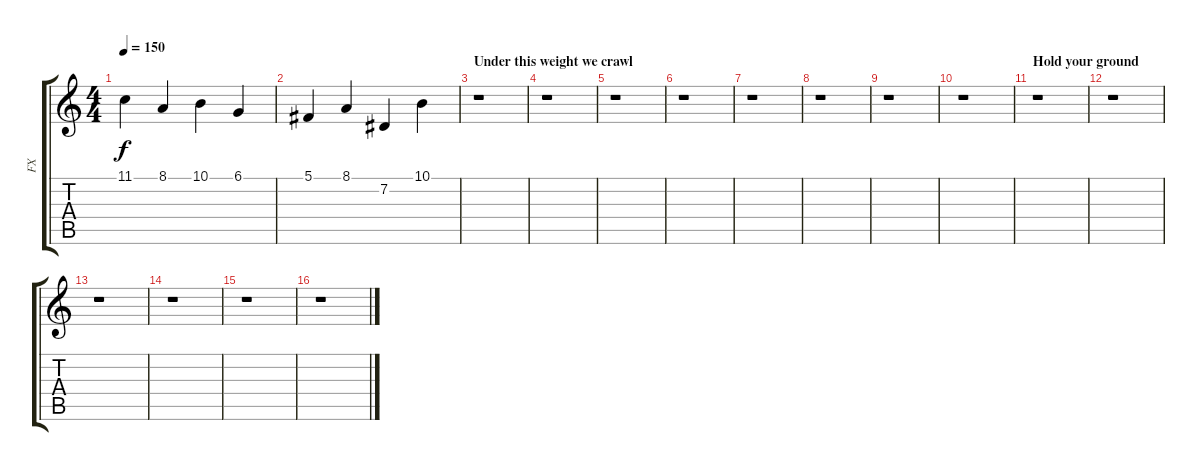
\track ("FX" "FX") {instrument pad1newage}
\staff {score tabs}
\tuning (Db4 Ab3 E3 B2 Gb2 B1) {hide}
\ts (4 4)
\tempo 150
\clef g2
\ks c
11.1.4{dy f} 8.1.4 10.1.4 6.1.4 |
5.1.4 8.1.4 7.2.4 10.1.4 |
\section ("" "Under this weight we crawl")
r.1 |
r.1 |
r.1 |
r.1 |
r.1 |
r.1 |
r.1 |
r.1 |
\section ("" "Hold your ground")
r.1 |
r.1 |
r.1 |
r.1 |
r.1 |
r.1
